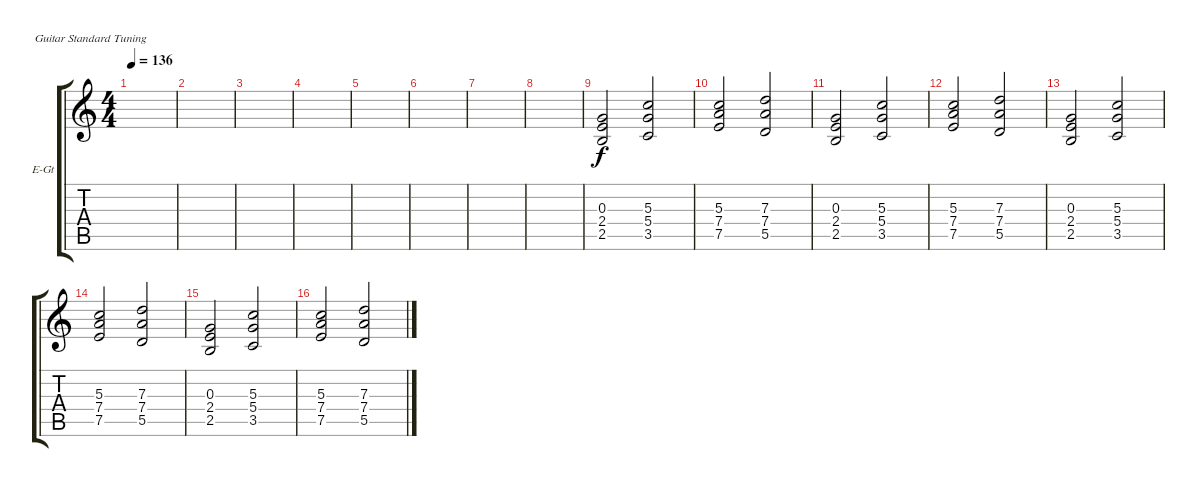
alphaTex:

\defaultSystemsLayout 4
\bracketExtendMode groupsimilarinstruments
\firstSystemTrackNameOrientation horizontal
\otherSystemsTrackNameOrientation horizontal
\track ("А. Андреев" "E-Gt") {instrument electricguitarclean}
\staff {score tabs}
\tuning (E4 B3 G3 D3 A2 E2)
\ts (4 4)
\tempo 136
\clef g2
\scale
0.333333
\ks c
|
\scale
0.333333 |
\scale
0.333333 |
\scale
0.333333 |
\scale
0.333333 |
\scale
0.333333 |
\scale
0.333333 |
\scale
0.333333 |
\scale
0.333333 (2.5 2.4 0.3).2 (3.5 5.4 5.3).2 |
\scale
0.333333 (7.5 7.4 5.3).2 (5.5 7.4 7.3).2 |
\scale
0.333333 (2.5 2.4 0.3).2 (3.5 5.4 5.3).2 |
\scale
0.333333 (7.5 7.4 5.3).2 (5.5 7.4 7.3).2 |
\scale
0.333333 (2.5 2.4 0.3).2 (3.5 5.4 5.3).2 |
\scale
0.333333 (7.5 7.4 5.3).2 (5.5 7.4 7.3).2 |
\scale
0.333333 (2.5 2.4 0.3).2 (3.5 5.4 5.3).2 |
\scale
0.333333 (7.5 7.4 5.3).2 (5.5 7.4 7.3).2
